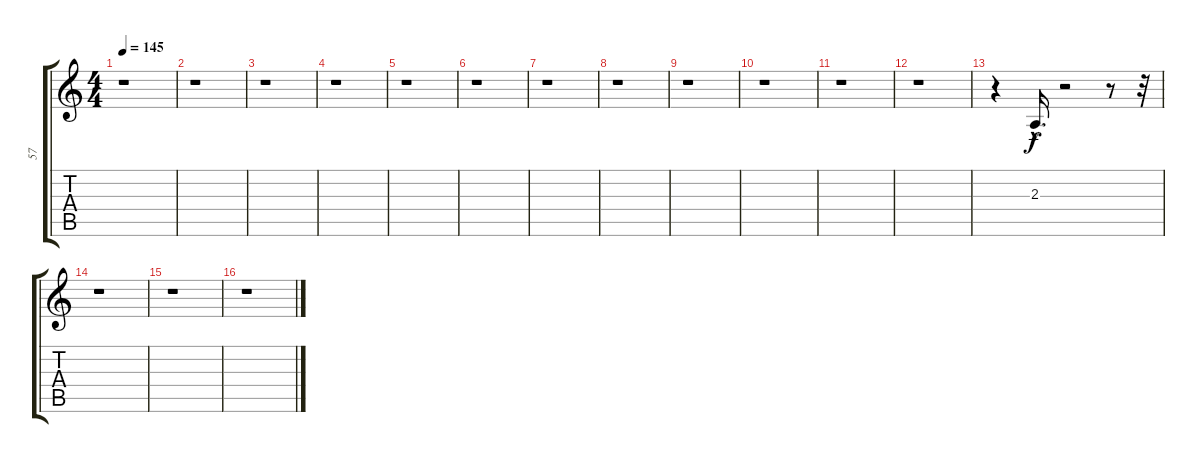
\track ("57" "57") {instrument voiceoohs}
\staff {score tabs}
\tuning (E4 B3 G3 D3 A2 E2) {hide}
\ts (4 4)
\tempo 145
\clef g2
\ks c
r.1{dy f} |
r.1 |
r.1 |
r.1 |
r.1 |
r.1 |
r.1 |
r.1 |
r.1 |
r.1 |
r.1 |
r.1 |
r.4 2.3{hac}.16{d} r.2 r.8 r.32 |
r.1 |
r.1 |
r.1
